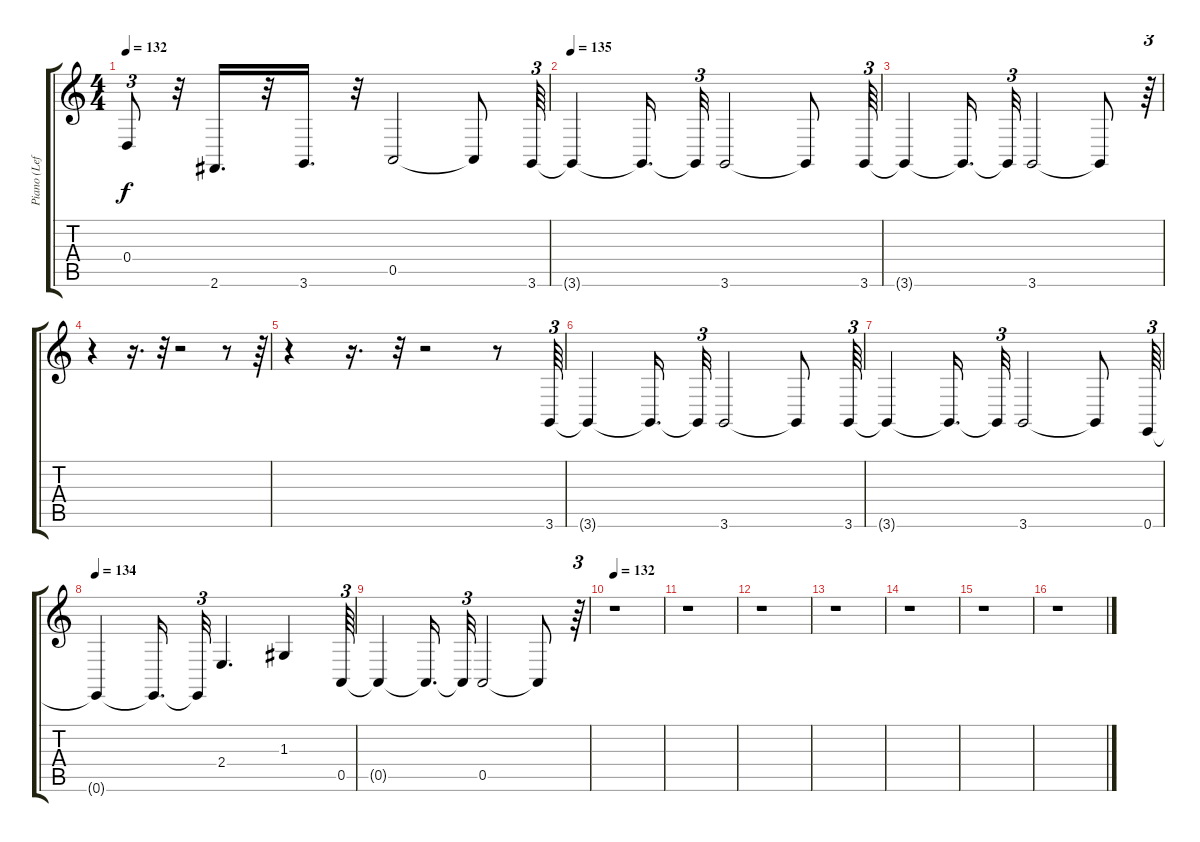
\track ("Piano (Left Hand)" "Piano (Lef") {instrument acousticgrandpiano}
\staff {score tabs}
\tuning (E4 B3 G3 D3 A2 E2) {hide}
\ts (4 4)
\tempo 132
\clef g2
\ks c
0.4{t}.8{tu (3 2) dy f} r.32 2.6.16{d} r.32 3.6.16{d} r.32 0.5.2 0.5{t}.8 3.6.64{tu (3 2)} |
\tempo 135
3.6{t}.4 3.6{t}.16{d} 3.6{t}.32{tu (3 2)} 3.6.2 3.6{t}.8 3.6.64{tu (3 2)} |
3.6{t}.4 3.6{t}.16{d} 3.6{t}.32{tu (3 2)} 3.6.2 3.6{t}.8 r.64{tu (3 2)} |
r.4 r.16{d} r.32{tu (3 2)} r.2 r.8 r.64{tu (3 2)} |
r.4 r.16{d} r.32{tu (3 2)} r.2 r.8 3.6.64{tu (3 2)} |
3.6{t}.4 3.6{t}.16{d} 3.6{t}.32{tu (3 2)} 3.6.2 3.6{t}.8 3.6.64{tu (3 2)} |
3.6{t}.4 3.6{t}.16{d} 3.6{t}.32{tu (3 2)} 3.6.2 3.6{t}.8 0.6.64{tu (3 2)} |
\tempo 134
0.6{t}.4 0.6{t}.16{d} 0.6{t}.32{tu (3 2)} 2.4.4{d} 1.3.4 0.5.64{tu (3 2)} |
0.5{t}.4 0.5{t}.16{d} 0.5{t}.32{tu (3 2)} 0.5.2 0.5{t}.8 r.64{tu (3 2)} |
\tempo 132
r.1 |
r.1 |
r.1 |
r.1 |
r.1 |
r.1 |
r.1
